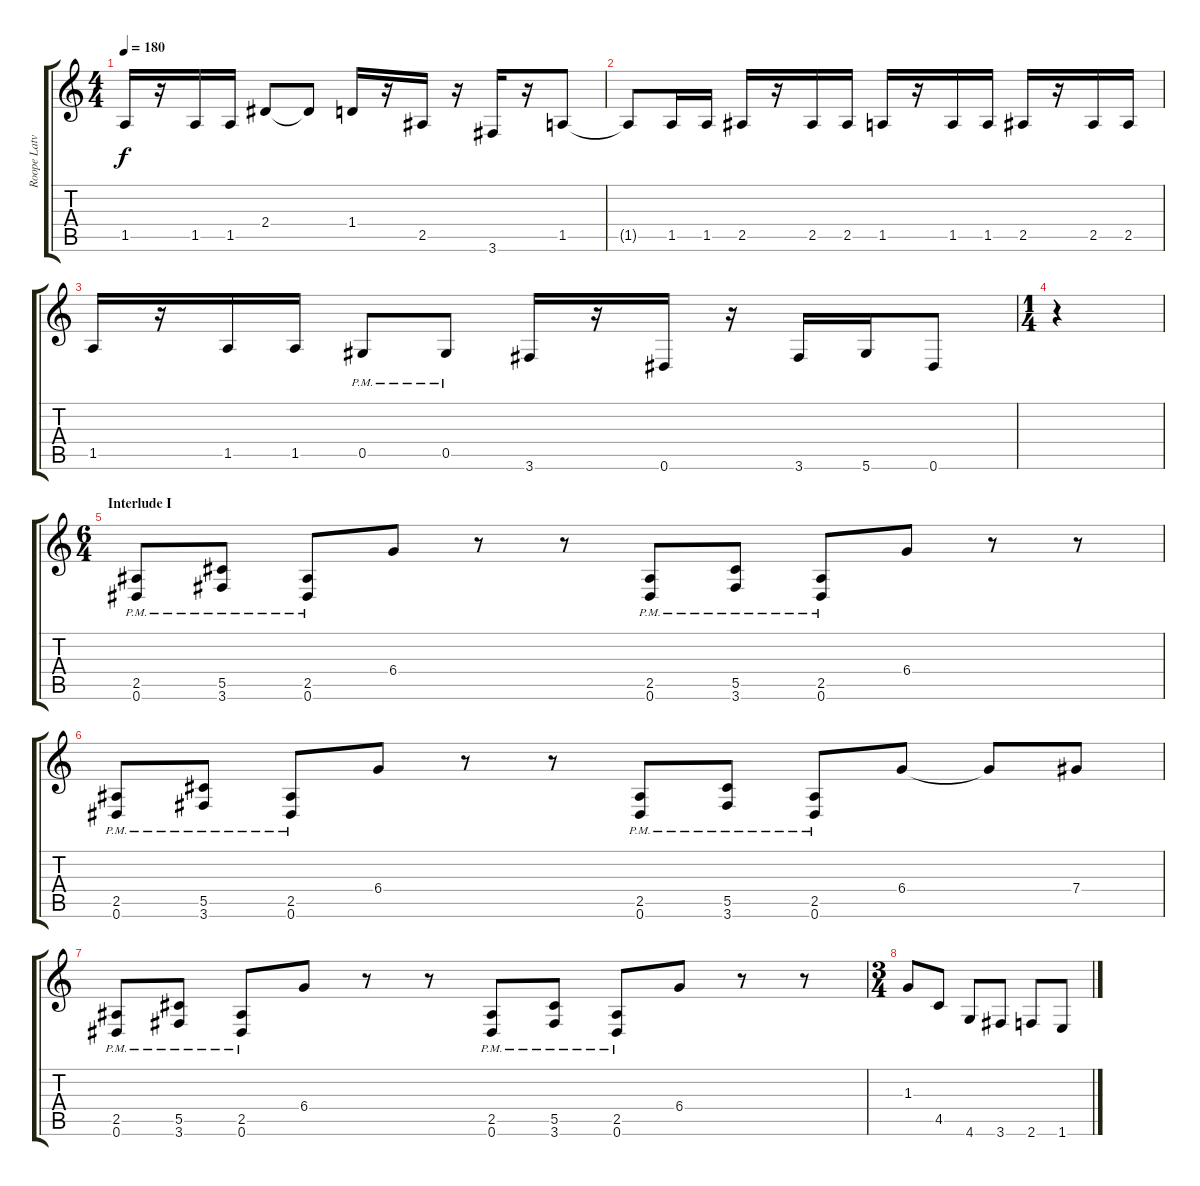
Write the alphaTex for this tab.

\track ("Roope Latvala" "Roope Latv") {instrument distortionguitar}
\staff {score tabs}
\tuning (Eb4 Bb3 Gb3 Db3 Ab2 Eb2) {hide}
\ts (4 4)
\tempo 180
\clef g2
\ks c
1.5.16{dy f} r.16 1.5.16 1.5.16 2.4.8 2.4{t}.8 1.4.16 r.16 2.5.16 r.16 3.6.16 r.16 1.5.8 |
1.5{t}.8 1.5.16 1.5.16 2.5.16 r.16 2.5.16 2.5.16 1.5.16 r.16 1.5.16 1.5.16 2.5.16 r.16 2.5.16 2.5.16 |
1.5.16 r.16 1.5.16 1.5.16 0.5{pm}.8 0.5{pm}.8 3.6.16 r.16 0.6.16 r.16 3.6.16 5.6.16 0.6.8 |
\ts (1 4)
r.4 |
\ts (6 4)
\section ("" "Interlude I")
(2.5{pm} 0.6{pm}).8 (5.5{pm} 3.6{pm}).8 (2.5{pm} 0.6{pm}).8 6.4.8 r.8 r.8 (2.5{pm} 0.6{pm}).8 (5.5{pm} 3.6{pm}).8 (2.5{pm} 0.6{pm}).8 6.4.8 r.8 r.8 |
(2.5{pm} 0.6{pm}).8 (5.5{pm} 3.6{pm}).8 (2.5{pm} 0.6{pm}).8 6.4.8 r.8 r.8 (2.5{pm} 0.6{pm}).8 (5.5{pm} 3.6{pm}).8 (2.5{pm} 0.6{pm}).8 6.4.8 6.4{t}.8 7.4.8 |
(2.5{pm} 0.6{pm}).8 (5.5{pm} 3.6{pm}).8 (2.5{pm} 0.6{pm}).8 6.4.8 r.8 r.8 (2.5{pm} 0.6{pm}).8 (5.5{pm} 3.6{pm}).8 (2.5{pm} 0.6{pm}).8 6.4.8 r.8 r.8 |
\ts (3 4)
1.3.8 4.5.8 4.6.8 3.6.8 2.6.8 1.6.8
